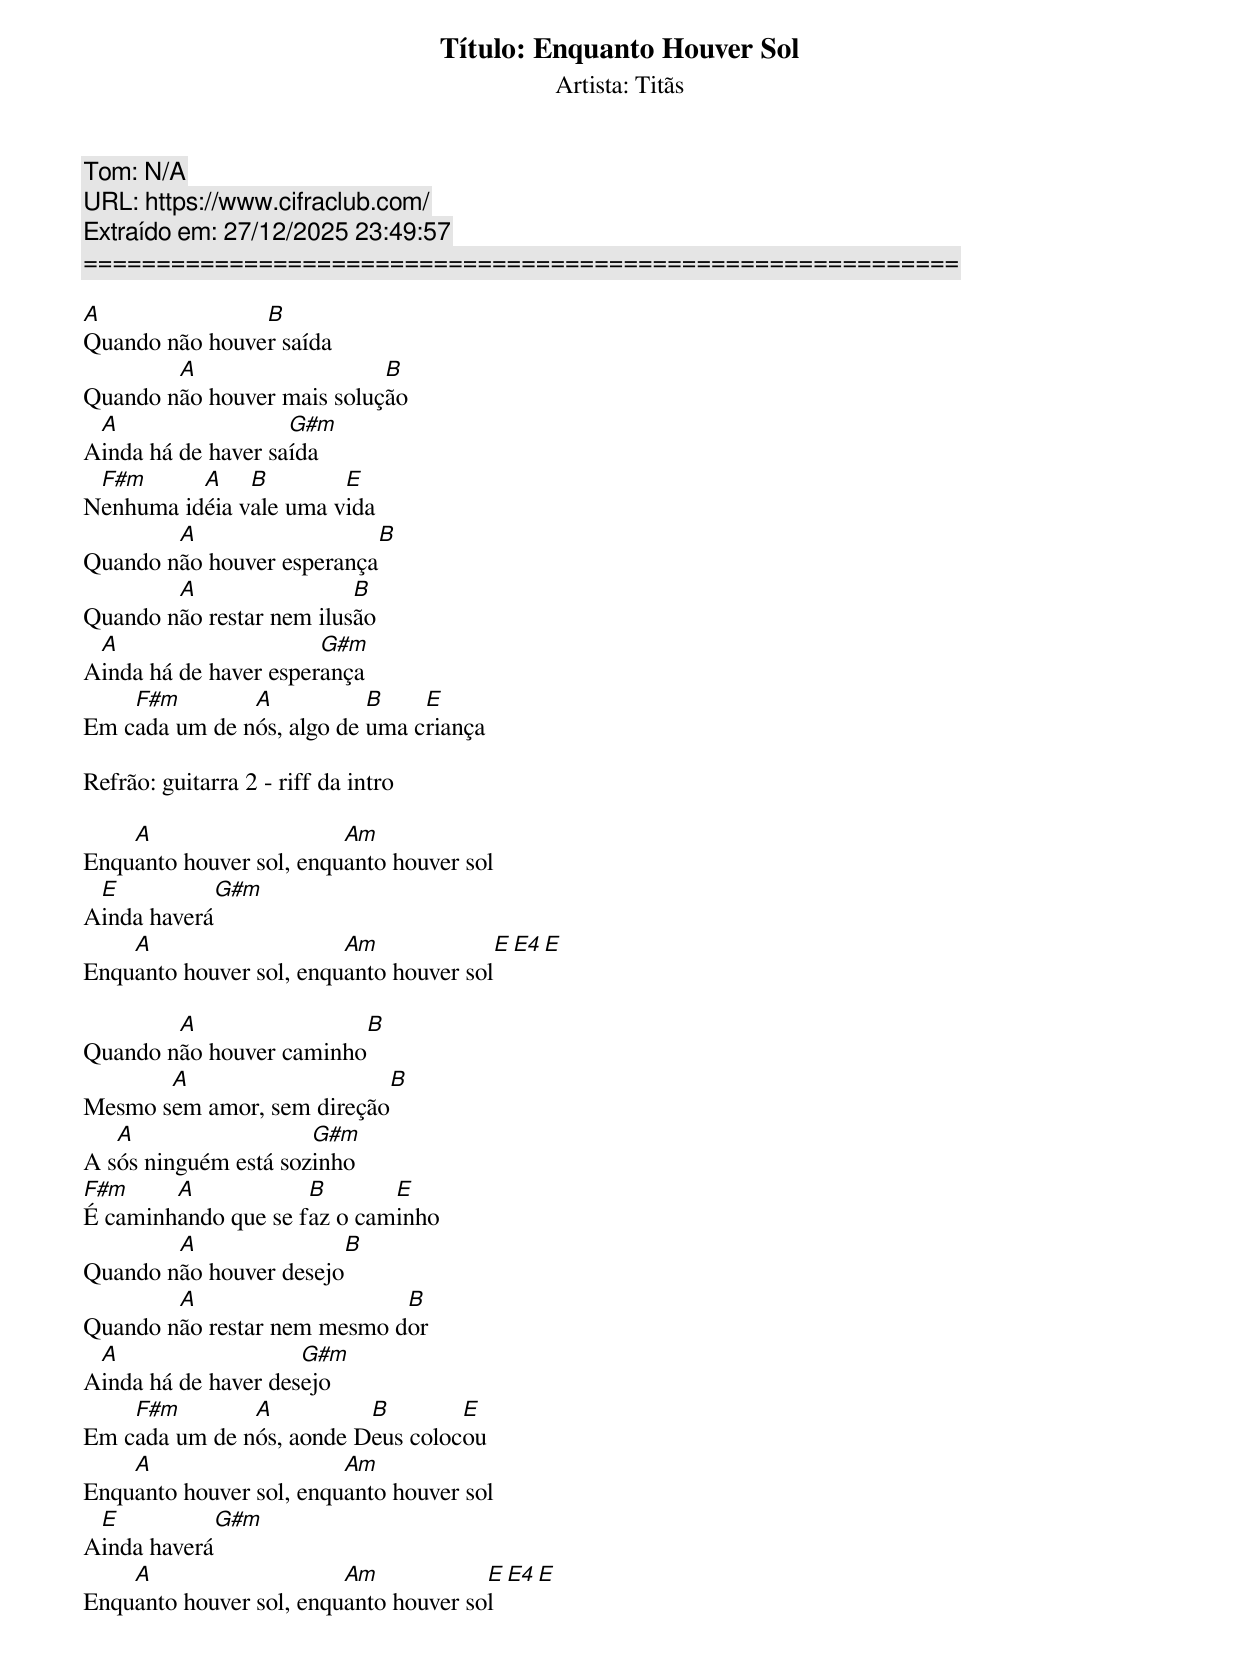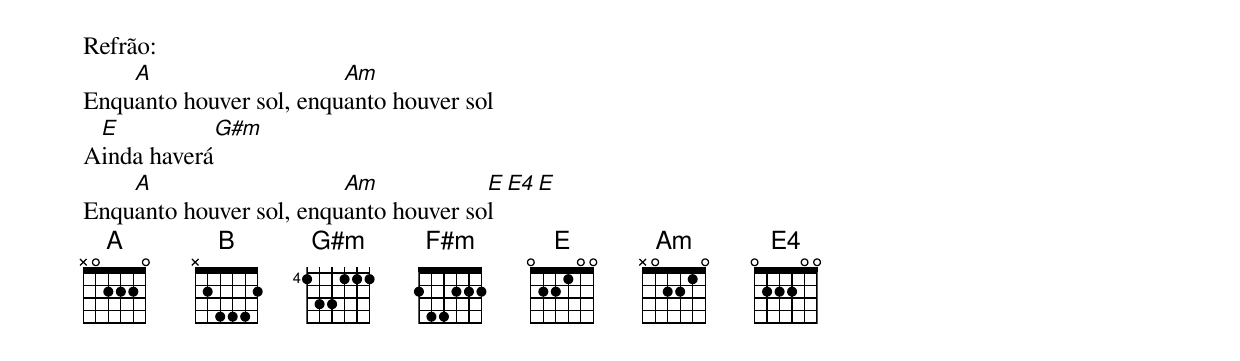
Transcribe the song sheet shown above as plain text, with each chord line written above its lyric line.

Título: Enquanto Houver Sol
Artista: Titãs
Tom: N/A
URL: https://www.cifraclub.com/
Extraído em: 27/12/2025 23:49:57
============================================================

A               B
Quando não houver saída
        A                   B
Quando não houver mais solução
 A                  G#m
Ainda há de haver saída
 F#m      A    B        E
Nenhuma idéia vale uma vida
        A                  B
Quando não houver esperança
        A                 B
Quando não restar nem ilusão
 A                     G#m
Ainda há de haver esperança
    F#m        A           B    E
Em cada um de nós, algo de uma criança

Refrão: guitarra 2 - riff da intro

    A                    Am
Enquanto houver sol, enquanto houver sol
 E           G#m
Ainda haverá
    A                    Am              E  E4  E
Enquanto houver sol, enquanto houver sol

        A                 B
Quando não houver caminho
       A                   B
Mesmo sem amor, sem direção
   A                  G#m
A sós ninguém está sozinho
F#m     A            B       E
É caminhando que se faz o caminho
        A               B
Quando não houver desejo
        A                    B
Quando não restar nem mesmo dor
 A                   G#m
Ainda há de haver desejo
    F#m        A          B        E
Em cada um de nós, aonde Deus colocou
    A                    Am
Enquanto houver sol, enquanto houver sol
 E           G#m
Ainda haverá
    A                    Am            E  E4  E
Enquanto houver sol, enquanto houver sol

Refrão:
    A                    Am
Enquanto houver sol, enquanto houver sol
 E           G#m
Ainda haverá
    A                    Am            E  E4  E
Enquanto houver sol, enquanto houver sol
